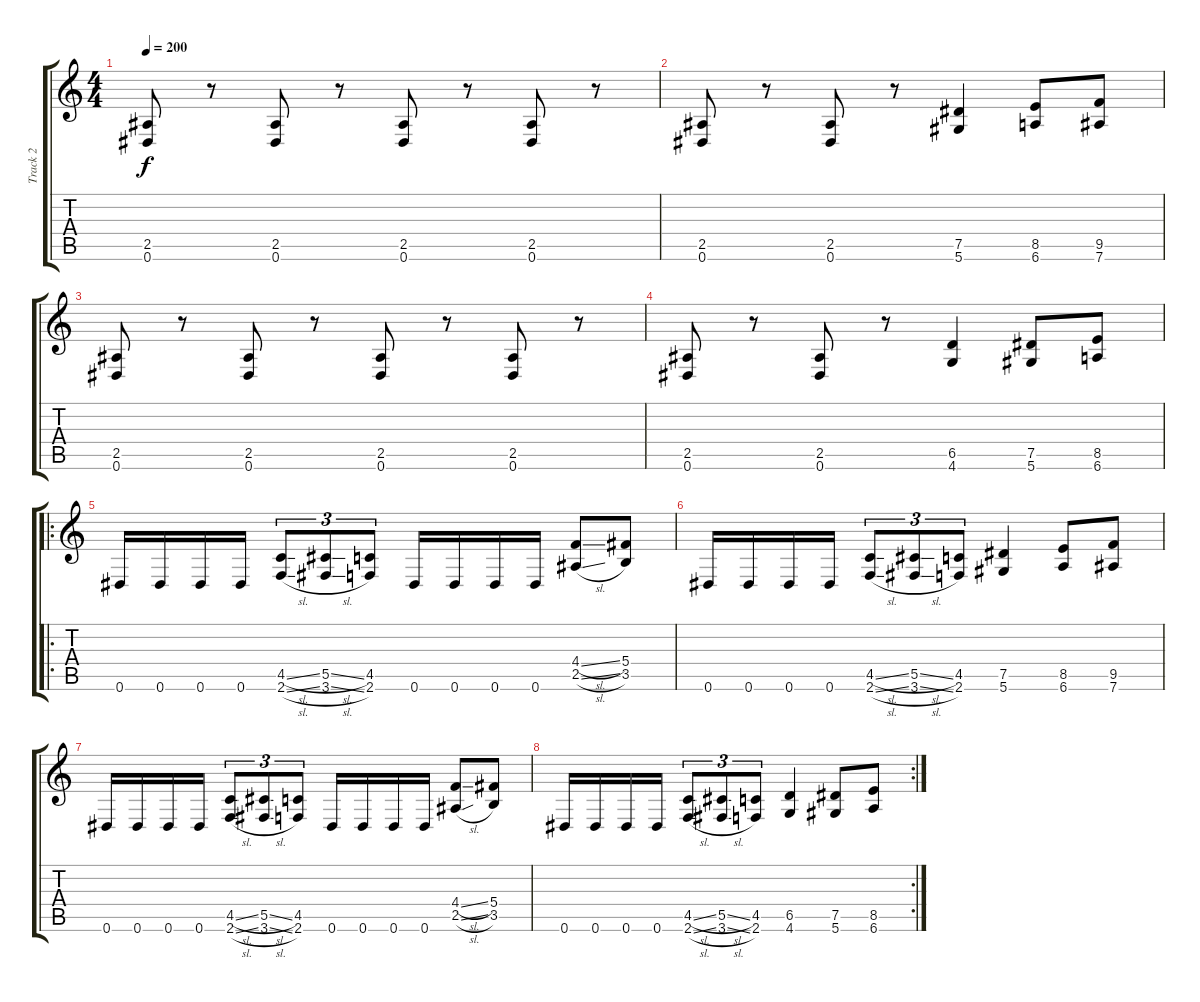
\track ("Track 2" "Track 2") {instrument distortionguitar}
\staff {score tabs}
\tuning (Eb4 Bb3 Gb3 Db3 Ab2 Eb2) {hide}
\ts (4 4)
\tempo 200
\clef g2
\ks c
(2.5 0.6).8{dy f instrument distortionguitar} r.8 (2.5 0.6).8 r.8 (2.5 0.6).8 r.8 (2.5 0.6).8 r.8 |
(2.5 0.6).8 r.8 (2.5 0.6).8 r.8 (7.5 5.6).4 (8.5 6.6).8 (9.5 7.6).8 |
(2.5 0.6).8 r.8 (2.5 0.6).8 r.8 (2.5 0.6).8 r.8 (2.5 0.6).8 r.8 |
(2.5 0.6).8 r.8 (2.5 0.6).8 r.8 (6.5 4.6).4 (7.5 5.6).8 (8.5 6.6).8 |
\ro
0.6.16 0.6.16 0.6.16 0.6.16 (4.5{sl} 2.6{sl}).8{tu (3 2)} (5.5{sl} 3.6{sl}).8{tu (3 2)} (4.5 2.6).8{tu (3 2)} 0.6.16 0.6.16 0.6.16 0.6.16 (4.4{sl} 2.5{sl}).8 (5.4 3.5).8 |
0.6.16 0.6.16 0.6.16 0.6.16 (4.5{sl} 2.6{sl}).8{tu (3 2)} (5.5{sl} 3.6{sl}).8{tu (3 2)} (4.5 2.6).8{tu (3 2)} (7.5 5.6).4 (8.5 6.6).8 (9.5 7.6).8 |
0.6.16 0.6.16 0.6.16 0.6.16 (4.5{sl} 2.6{sl}).8{tu (3 2)} (5.5{sl} 3.6{sl}).8{tu (3 2)} (4.5 2.6).8{tu (3 2)} 0.6.16 0.6.16 0.6.16 0.6.16 (4.4{sl} 2.5{sl}).8 (5.4 3.5).8 |
\rc 2
0.6.16 0.6.16 0.6.16 0.6.16 (4.5{sl} 2.6{sl}).8{tu (3 2)} (5.5{sl} 3.6{sl}).8{tu (3 2)} (4.5 2.6).8{tu (3 2)} (6.5 4.6).4 (7.5 5.6).8 (8.5 6.6).8
